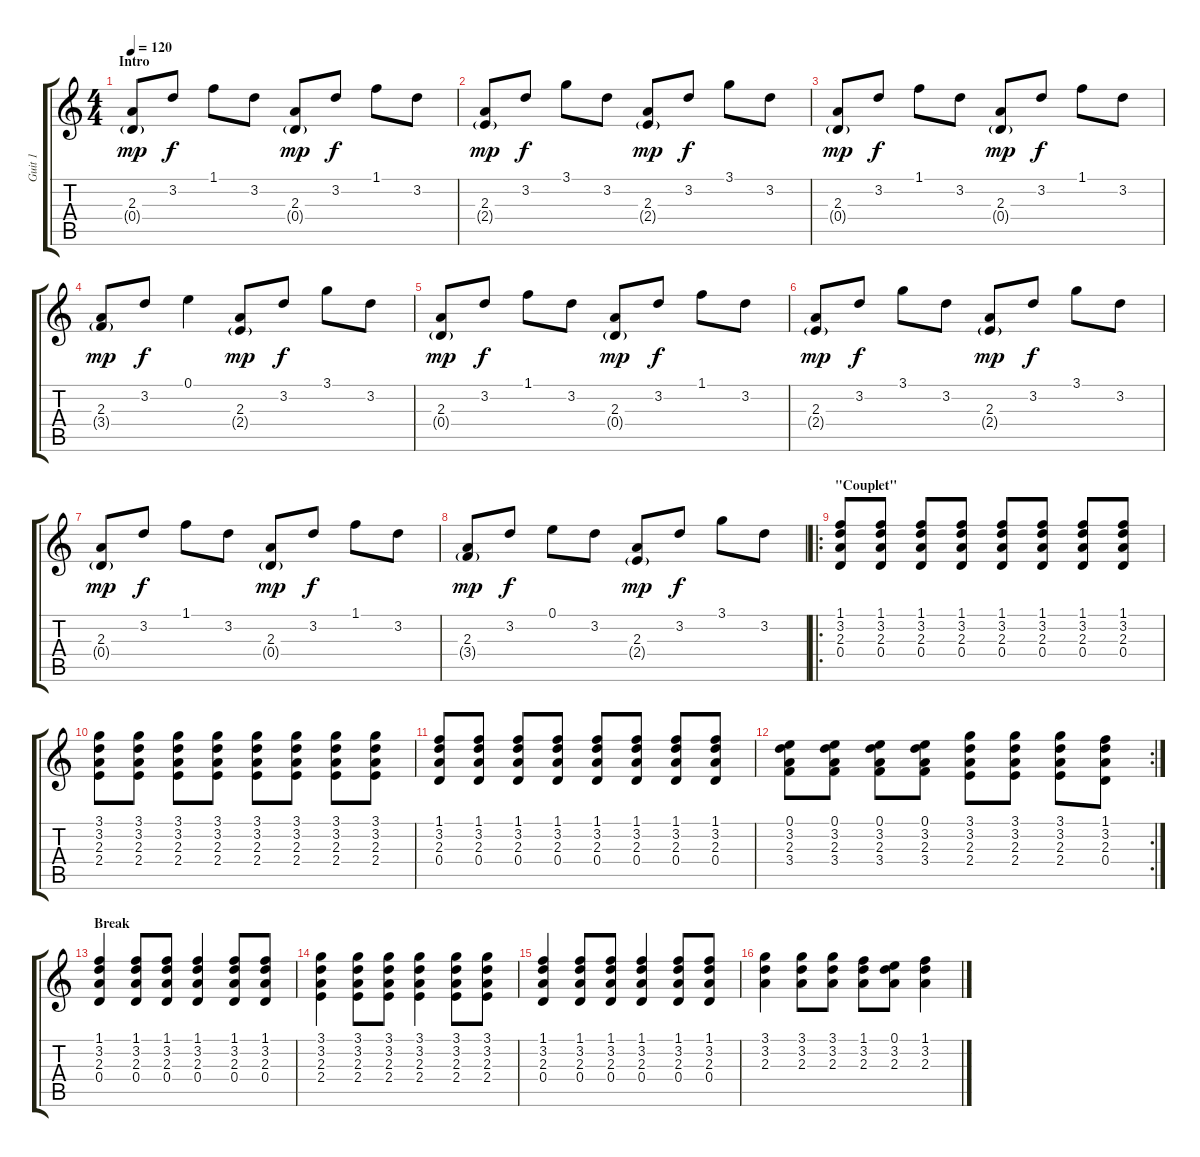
\track ("Guit 1" "Guit 1") {instrument acousticguitarnylon}
\staff {score tabs}
\tuning (E4 B3 G3 D3 A2 E2) {hide}
\ts (4 4)
\section ("" "Intro")
\tempo 120
\clef g2
\ks c
(2.3 0.4{g}).8{dy mp instrument acousticguitarnylon} 3.2.8{dy f} 1.1.8 3.2.8 (2.3 0.4{g}).8{dy mp} 3.2.8{dy f} 1.1.8 3.2.8 |
(2.3 2.4{g}).8{dy mp} 3.2.8{dy f} 3.1.8 3.2.8 (2.3 2.4{g}).8{dy mp} 3.2.8{dy f} 3.1.8 3.2.8 |
(2.3 0.4{g}).8{dy mp} 3.2.8{dy f} 1.1.8 3.2.8 (2.3 0.4{g}).8{dy mp} 3.2.8{dy f} 1.1.8 3.2.8 |
(2.3 3.4{g}).8{dy mp} 3.2.8{dy f} 0.1.4 (2.3 2.4{g}).8{dy mp} 3.2.8{dy f} 3.1.8 3.2.8 |
(2.3 0.4{g}).8{dy mp volume 7} 3.2.8{dy f} 1.1.8 3.2.8 (2.3 0.4{g}).8{dy mp} 3.2.8{dy f} 1.1.8 3.2.8 |
(2.3 2.4{g}).8{dy mp} 3.2.8{dy f} 3.1.8 3.2.8 (2.3 2.4{g}).8{dy mp} 3.2.8{dy f} 3.1.8 3.2.8 |
(2.3 0.4{g}).8{dy mp} 3.2.8{dy f} 1.1.8 3.2.8 (2.3 0.4{g}).8{dy mp} 3.2.8{dy f} 1.1.8 3.2.8 |
(2.3 3.4{g}).8{dy mp} 3.2.8{dy f} 0.1.8 3.2.8 (2.3 2.4{g}).8{dy mp} 3.2.8{dy f} 3.1.8 3.2.8 |
\ro
\section ("" "\"Couplet\"")
(1.1 3.2 2.3 0.4).8{volume 7} (1.1 3.2 2.3 0.4).8 (1.1 3.2 2.3 0.4).8 (1.1 3.2 2.3 0.4).8 (1.1 3.2 2.3 0.4).8 (1.1 3.2 2.3 0.4).8 (1.1 3.2 2.3 0.4).8 (1.1 3.2 2.3 0.4).8 |
(3.1 3.2 2.3 2.4).8 (3.1 3.2 2.3 2.4).8 (3.1 3.2 2.3 2.4).8 (3.1 3.2 2.3 2.4).8 (3.1 3.2 2.3 2.4).8 (3.1 3.2 2.3 2.4).8 (3.1 3.2 2.3 2.4).8 (3.1 3.2 2.3 2.4).8 |
(1.1 3.2 2.3 0.4).8 (1.1 3.2 2.3 0.4).8 (1.1 3.2 2.3 0.4).8 (1.1 3.2 2.3 0.4).8 (1.1 3.2 2.3 0.4).8 (1.1 3.2 2.3 0.4).8 (1.1 3.2 2.3 0.4).8 (1.1 3.2 2.3 0.4).8 |
\rc 2
(0.1 3.2 2.3 3.4).8 (0.1 3.2 2.3 3.4).8 (0.1 3.2 2.3 3.4).8 (0.1 3.2 2.3 3.4).8 (3.1 3.2 2.3 2.4).8 (3.1 3.2 2.3 2.4).8 (3.1 3.2 2.3 2.4).8 (1.1 3.2 2.3 0.4).8 |
\section ("" "Break")
(1.1 3.2 2.3 0.4).4{volume 7} (1.1 3.2 2.3 0.4).8 (1.1 3.2 2.3 0.4).8 (1.1 3.2 2.3 0.4).4 (1.1 3.2 2.3 0.4).8 (1.1 3.2 2.3 0.4).8 |
(3.1 3.2 2.3 2.4).4 (3.1 3.2 2.3 2.4).8 (3.1 3.2 2.3 2.4).8 (3.1 3.2 2.3 2.4).4 (3.1 3.2 2.3 2.4).8 (3.1 3.2 2.3 2.4).8 |
(1.1 3.2 2.3 0.4).4 (1.1 3.2 2.3 0.4).8 (1.1 3.2 2.3 0.4).8 (1.1 3.2 2.3 0.4).4 (1.1 3.2 2.3 0.4).8 (1.1 3.2 2.3 0.4).8 |
(3.1 3.2 2.3).4 (3.1 3.2 2.3).8 (3.1 3.2 2.3).8 (1.1 3.2 2.3).8 (0.1 3.2 2.3).8 (1.1 3.2 2.3).4
